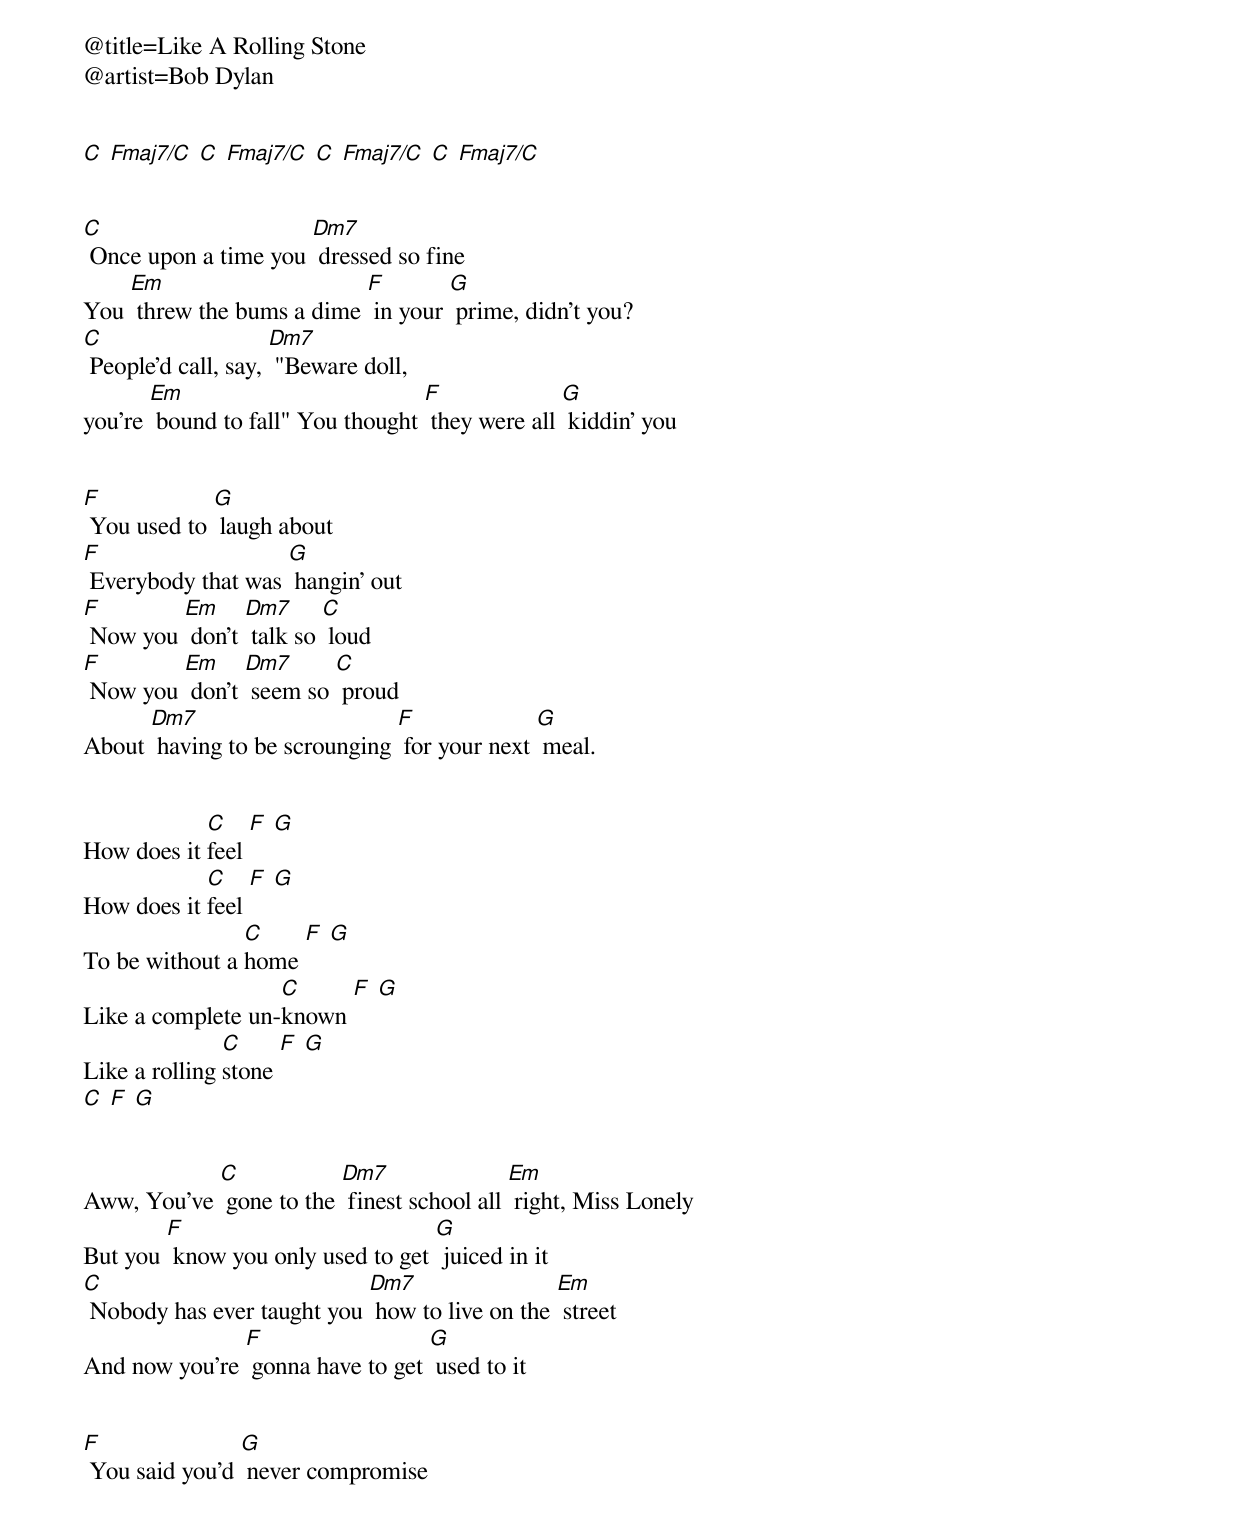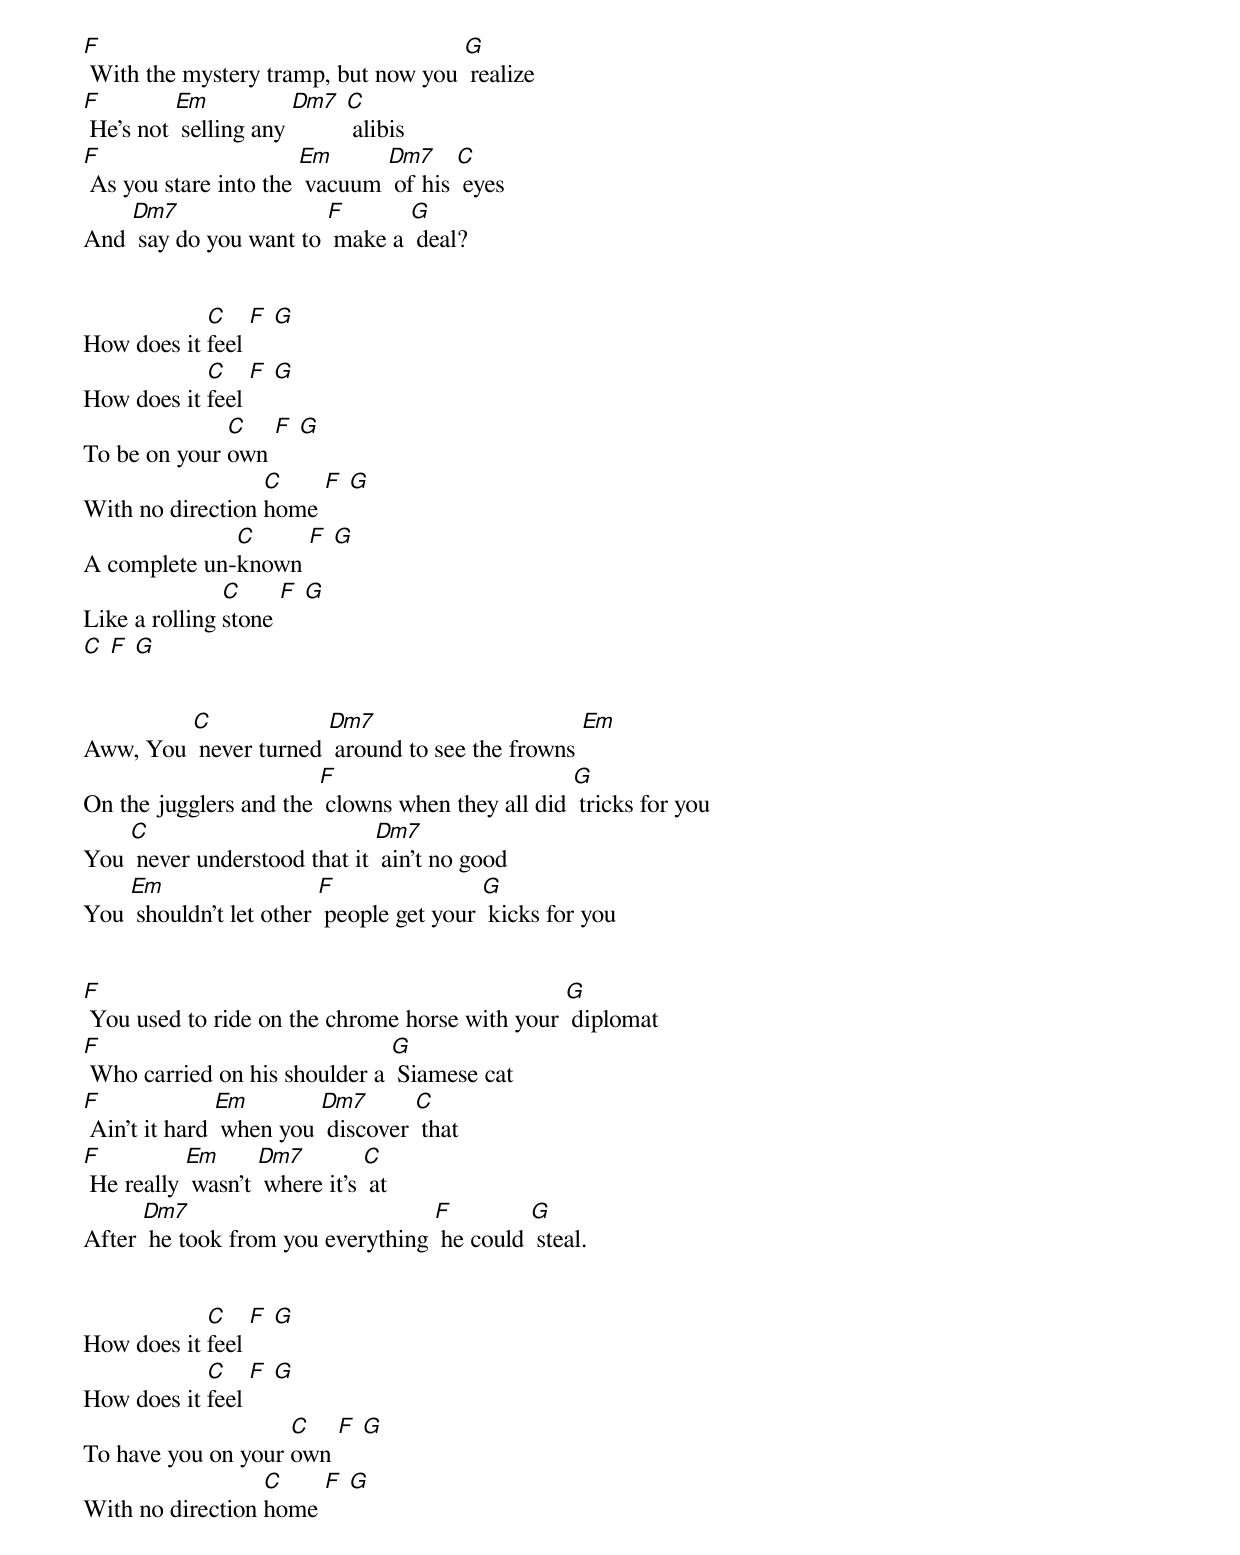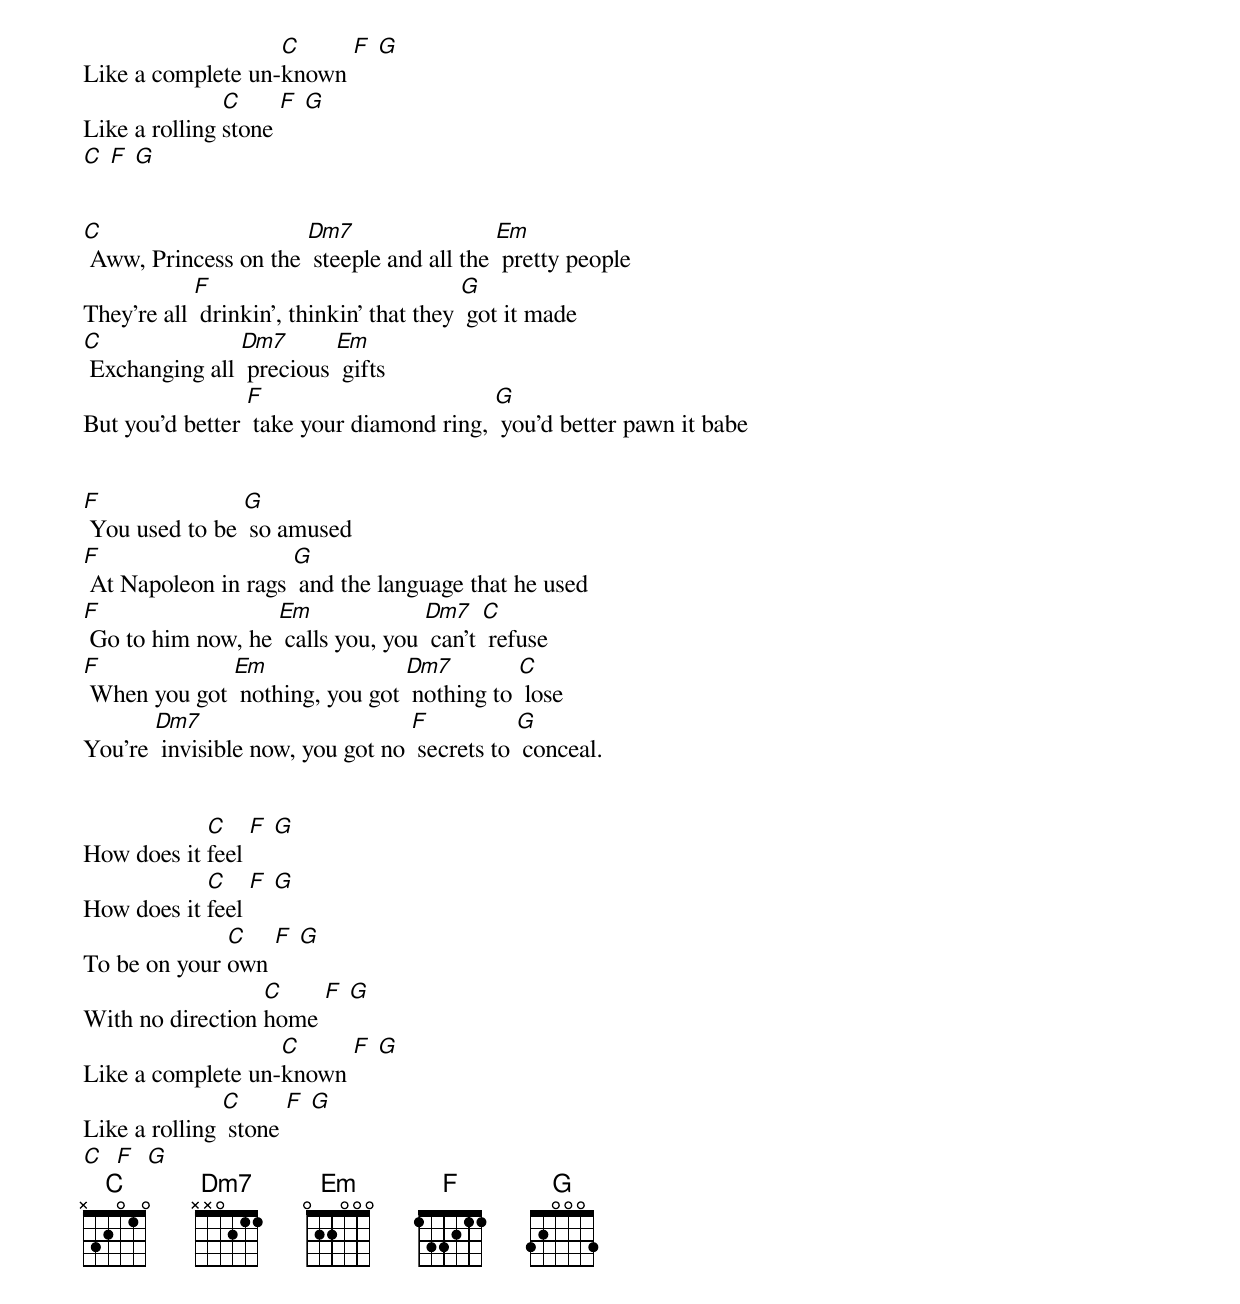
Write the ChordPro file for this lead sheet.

@title=Like A Rolling Stone
@artist=Bob Dylan


[C] [Fmaj7/C] [C] [Fmaj7/C] [C] [Fmaj7/C] [C] [Fmaj7/C]


[C] Once upon a time you [Dm7] dressed so fine
You [Em] threw the bums a dime [F] in your [G] prime, didn't you?
[C] People'd call, say, [Dm7] "Beware doll,
you're [Em] bound to fall" You thought [F] they were all [G] kiddin' you


[F] You used to [G] laugh about
[F] Everybody that was [G] hangin' out
[F] Now you [Em] don't [Dm7] talk so [C] loud
[F] Now you [Em] don't [Dm7] seem so [C] proud
About [Dm7] having to be scrounging [F] for your next [G] meal.


How does it [C]feel [F] [G]
How does it [C]feel [F] [G]
To be without a [C]home [F] [G]
Like a complete un-[C]known [F] [G]
Like a rolling [C]stone [F] [G]
[C] [F] [G]


Aww, You've [C] gone to the [Dm7] finest school all [Em] right, Miss Lonely
But you [F] know you only used to get [G] juiced in it
[C] Nobody has ever taught you [Dm7] how to live on the [Em] street
And now you're [F] gonna have to get [G] used to it


[F] You said you'd [G] never compromise
[F] With the mystery tramp, but now you [G] realize
[F] He's not [Em] selling any [Dm7] [C] alibis
[F] As you stare into the [Em] vacuum [Dm7] of his [C] eyes
And [Dm7] say do you want to [F] make a [G] deal?


How does it [C]feel [F] [G]
How does it [C]feel [F] [G]
To be on your [C]own [F] [G]
With no direction [C]home [F] [G]
A complete un-[C]known [F] [G]
Like a rolling [C]stone [F] [G]
[C] [F] [G]


Aww, You [C] never turned [Dm7] around to see the frowns [Em]
On the jugglers and the [F] clowns when they all did [G] tricks for you
You [C] never understood that it [Dm7] ain't no good
You [Em] shouldn't let other [F] people get your [G] kicks for you


[F] You used to ride on the chrome horse with your [G] diplomat
[F] Who carried on his shoulder a [G] Siamese cat
[F] Ain't it hard [Em] when you [Dm7] discover [C] that
[F] He really [Em] wasn't [Dm7] where it's [C] at
After [Dm7] he took from you everything [F] he could [G] steal.


How does it [C]feel [F] [G]
How does it [C]feel [F] [G]
To have you on your [C]own [F] [G]
With no direction [C]home [F] [G]
Like a complete un-[C]known [F] [G]
Like a rolling [C]stone [F] [G]
[C] [F] [G]


[C] Aww, Princess on the [Dm7] steeple and all the [Em] pretty people
They're all [F] drinkin', thinkin' that they [G] got it made
[C] Exchanging all [Dm7] precious [Em] gifts
But you'd better [F] take your diamond ring, [G] you'd better pawn it babe


[F] You used to be [G] so amused
[F] At Napoleon in rags [G] and the language that he used
[F] Go to him now, he [Em] calls you, you [Dm7] can't [C] refuse
[F] When you got [Em] nothing, you got [Dm7] nothing to [C] lose
You're [Dm7] invisible now, you got no [F] secrets to [G] conceal.


How does it [C]feel [F] [G]
How does it [C]feel [F] [G]
To be on your [C]own [F] [G]
With no direction [C]home [F] [G]
Like a complete un-[C]known [F] [G]
Like a rolling [C] stone [F] [G]
[C]  [F]  [G]
